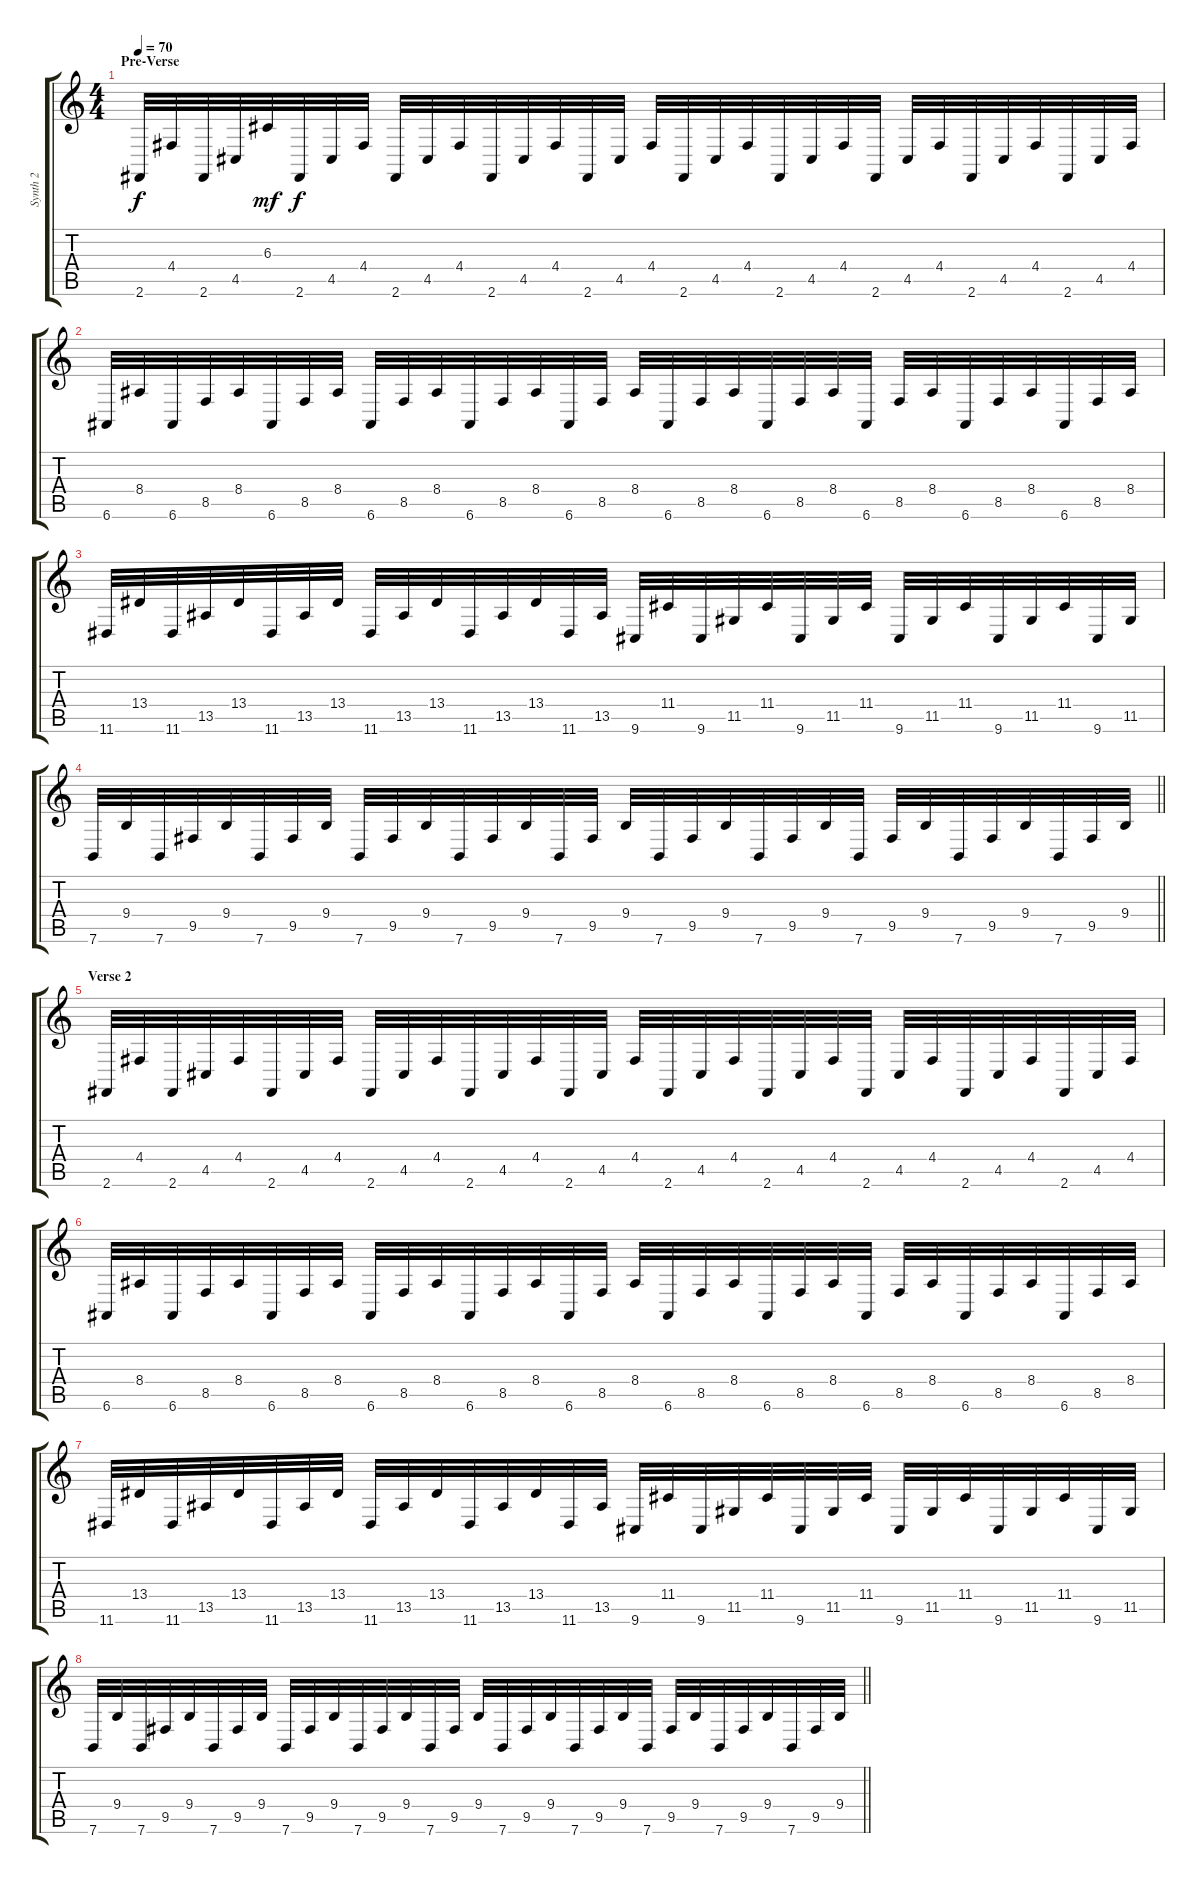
\track ("Synth 2" "Synth 2") {instrument lead2sawtooth}
\staff {score tabs}
\tuning (E4 B3 G3 D3 A2 E2) {hide}
\ts (4 4)
\section ("" "Pre-Verse")
\tempo 70
\clef g2
\ks c
2.6.32{dy f} 4.4.32 2.6.32 4.5.32 6.3.32{dy mf} 2.6.32{dy f} 4.5.32 4.4.32 2.6.32 4.5.32 4.4.32 2.6.32 4.5.32 4.4.32 2.6.32 4.5.32 4.4.32 2.6.32 4.5.32 4.4.32 2.6.32 4.5.32 4.4.32 2.6.32 4.5.32 4.4.32 2.6.32 4.5.32 4.4.32 2.6.32 4.5.32 4.4.32 |
6.6.32 8.4.32 6.6.32 8.5.32 8.4.32 6.6.32 8.5.32 8.4.32 6.6.32 8.5.32 8.4.32 6.6.32 8.5.32 8.4.32 6.6.32 8.5.32 8.4.32 6.6.32 8.5.32 8.4.32 6.6.32 8.5.32 8.4.32 6.6.32 8.5.32 8.4.32 6.6.32 8.5.32 8.4.32 6.6.32 8.5.32 8.4.32 |
11.6.32 13.4.32 11.6.32 13.5.32 13.4.32 11.6.32 13.5.32 13.4.32 11.6.32 13.5.32 13.4.32 11.6.32 13.5.32 13.4.32 11.6.32 13.5.32 9.6.32 11.4.32 9.6.32 11.5.32 11.4.32 9.6.32 11.5.32 11.4.32 9.6.32 11.5.32 11.4.32 9.6.32 11.5.32 11.4.32 9.6.32 11.5.32 |
\barLineRight lightlight
7.6.32 9.4.32 7.6.32 9.5.32 9.4.32 7.6.32 9.5.32 9.4.32 7.6.32 9.5.32 9.4.32 7.6.32 9.5.32 9.4.32 7.6.32 9.5.32 9.4.32 7.6.32 9.5.32 9.4.32 7.6.32 9.5.32 9.4.32 7.6.32 9.5.32 9.4.32 7.6.32 9.5.32 9.4.32 7.6.32 9.5.32 9.4.32 |
\section ("" "Verse 2")
2.6.32 4.4.32 2.6.32 4.5.32 4.4.32 2.6.32 4.5.32 4.4.32 2.6.32 4.5.32 4.4.32 2.6.32 4.5.32 4.4.32 2.6.32 4.5.32 4.4.32 2.6.32 4.5.32 4.4.32 2.6.32 4.5.32 4.4.32 2.6.32 4.5.32 4.4.32 2.6.32 4.5.32 4.4.32 2.6.32 4.5.32 4.4.32 |
6.6.32 8.4.32 6.6.32 8.5.32 8.4.32 6.6.32 8.5.32 8.4.32 6.6.32 8.5.32 8.4.32 6.6.32 8.5.32 8.4.32 6.6.32 8.5.32 8.4.32 6.6.32 8.5.32 8.4.32 6.6.32 8.5.32 8.4.32 6.6.32 8.5.32 8.4.32 6.6.32 8.5.32 8.4.32 6.6.32 8.5.32 8.4.32 |
11.6.32 13.4.32 11.6.32 13.5.32 13.4.32 11.6.32 13.5.32 13.4.32 11.6.32 13.5.32 13.4.32 11.6.32 13.5.32 13.4.32 11.6.32 13.5.32 9.6.32 11.4.32 9.6.32 11.5.32 11.4.32 9.6.32 11.5.32 11.4.32 9.6.32 11.5.32 11.4.32 9.6.32 11.5.32 11.4.32 9.6.32 11.5.32 |
\barLineRight lightlight
7.6.32 9.4.32 7.6.32 9.5.32 9.4.32 7.6.32 9.5.32 9.4.32 7.6.32 9.5.32 9.4.32 7.6.32 9.5.32 9.4.32 7.6.32 9.5.32 9.4.32 7.6.32 9.5.32 9.4.32 7.6.32 9.5.32 9.4.32 7.6.32 9.5.32 9.4.32 7.6.32 9.5.32 9.4.32 7.6.32 9.5.32 9.4.32
